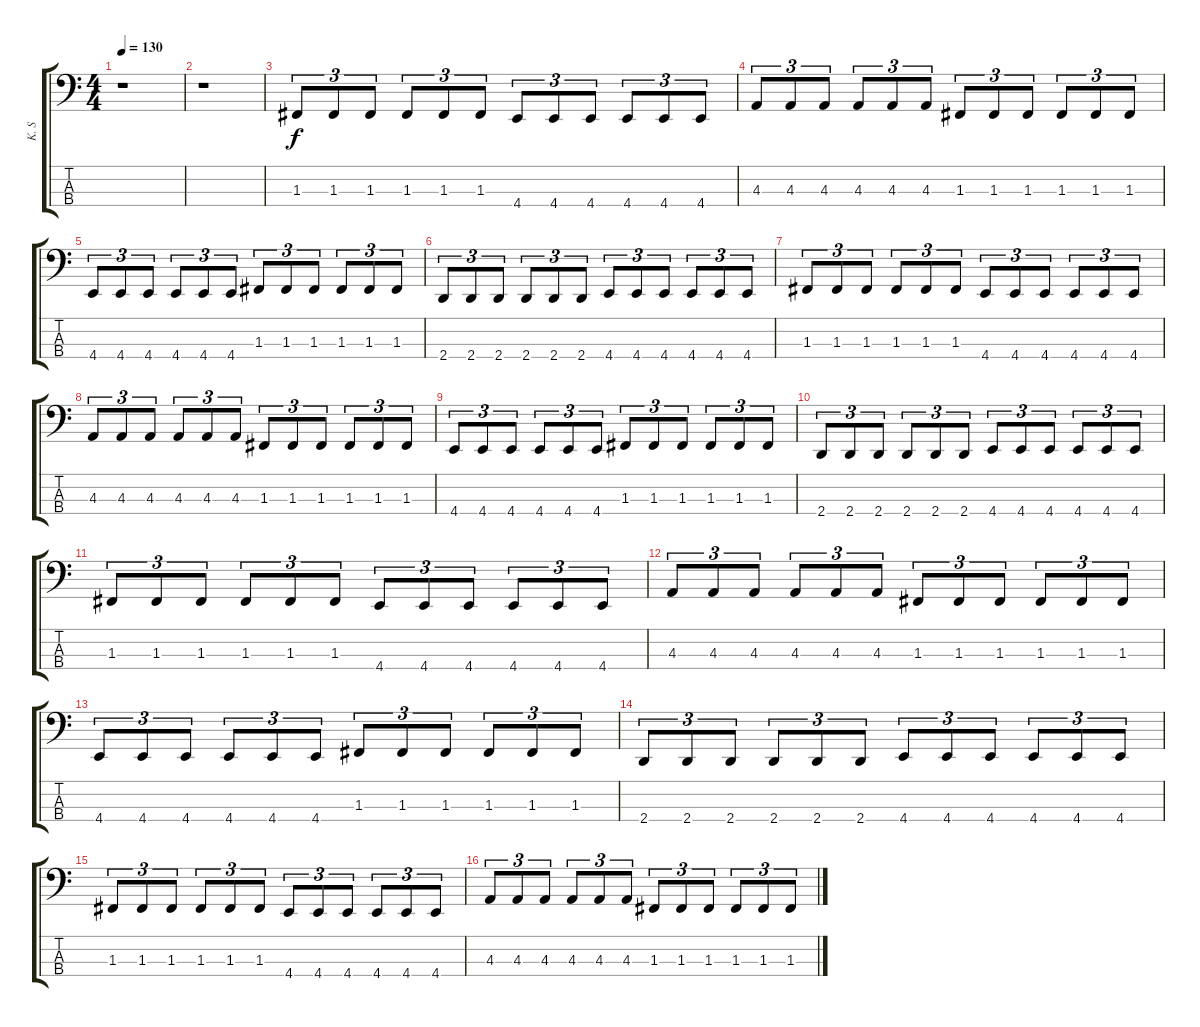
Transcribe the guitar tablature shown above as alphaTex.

\track ("      K. Sjolund (bass)" "      K. S") {instrument electricbassfinger}
\staff {score tabs}
\tuning (Eb2 Bb1 F1 C1) {hide}
\ts (4 4)
\tempo 130
\clef f4
\ks c
r.1{dy f} |
r.1 |
1.3.8{tu (3 2)} 1.3.8{tu (3 2)} 1.3.8{tu (3 2)} 1.3.8{tu (3 2)} 1.3.8{tu (3 2)} 1.3.8{tu (3 2)} 4.4.8{tu (3 2)} 4.4.8{tu (3 2)} 4.4.8{tu (3 2)} 4.4.8{tu (3 2)} 4.4.8{tu (3 2)} 4.4.8{tu (3 2)} |
4.3.8{tu (3 2)} 4.3.8{tu (3 2)} 4.3.8{tu (3 2)} 4.3.8{tu (3 2)} 4.3.8{tu (3 2)} 4.3.8{tu (3 2)} 1.3.8{tu (3 2)} 1.3.8{tu (3 2)} 1.3.8{tu (3 2)} 1.3.8{tu (3 2)} 1.3.8{tu (3 2)} 1.3.8{tu (3 2)} |
4.4.8{tu (3 2)} 4.4.8{tu (3 2)} 4.4.8{tu (3 2)} 4.4.8{tu (3 2)} 4.4.8{tu (3 2)} 4.4.8{tu (3 2)} 1.3.8{tu (3 2)} 1.3.8{tu (3 2)} 1.3.8{tu (3 2)} 1.3.8{tu (3 2)} 1.3.8{tu (3 2)} 1.3.8{tu (3 2)} |
2.4.8{tu (3 2)} 2.4.8{tu (3 2)} 2.4.8{tu (3 2)} 2.4.8{tu (3 2)} 2.4.8{tu (3 2)} 2.4.8{tu (3 2)} 4.4.8{tu (3 2)} 4.4.8{tu (3 2)} 4.4.8{tu (3 2)} 4.4.8{tu (3 2)} 4.4.8{tu (3 2)} 4.4.8{tu (3 2)} |
1.3.8{tu (3 2)} 1.3.8{tu (3 2)} 1.3.8{tu (3 2)} 1.3.8{tu (3 2)} 1.3.8{tu (3 2)} 1.3.8{tu (3 2)} 4.4.8{tu (3 2)} 4.4.8{tu (3 2)} 4.4.8{tu (3 2)} 4.4.8{tu (3 2)} 4.4.8{tu (3 2)} 4.4.8{tu (3 2)} |
4.3.8{tu (3 2)} 4.3.8{tu (3 2)} 4.3.8{tu (3 2)} 4.3.8{tu (3 2)} 4.3.8{tu (3 2)} 4.3.8{tu (3 2)} 1.3.8{tu (3 2)} 1.3.8{tu (3 2)} 1.3.8{tu (3 2)} 1.3.8{tu (3 2)} 1.3.8{tu (3 2)} 1.3.8{tu (3 2)} |
4.4.8{tu (3 2)} 4.4.8{tu (3 2)} 4.4.8{tu (3 2)} 4.4.8{tu (3 2)} 4.4.8{tu (3 2)} 4.4.8{tu (3 2)} 1.3.8{tu (3 2)} 1.3.8{tu (3 2)} 1.3.8{tu (3 2)} 1.3.8{tu (3 2)} 1.3.8{tu (3 2)} 1.3.8{tu (3 2)} |
2.4.8{tu (3 2)} 2.4.8{tu (3 2)} 2.4.8{tu (3 2)} 2.4.8{tu (3 2)} 2.4.8{tu (3 2)} 2.4.8{tu (3 2)} 4.4.8{tu (3 2)} 4.4.8{tu (3 2)} 4.4.8{tu (3 2)} 4.4.8{tu (3 2)} 4.4.8{tu (3 2)} 4.4.8{tu (3 2)} |
1.3.8{tu (3 2)} 1.3.8{tu (3 2)} 1.3.8{tu (3 2)} 1.3.8{tu (3 2)} 1.3.8{tu (3 2)} 1.3.8{tu (3 2)} 4.4.8{tu (3 2)} 4.4.8{tu (3 2)} 4.4.8{tu (3 2)} 4.4.8{tu (3 2)} 4.4.8{tu (3 2)} 4.4.8{tu (3 2)} |
4.3.8{tu (3 2)} 4.3.8{tu (3 2)} 4.3.8{tu (3 2)} 4.3.8{tu (3 2)} 4.3.8{tu (3 2)} 4.3.8{tu (3 2)} 1.3.8{tu (3 2)} 1.3.8{tu (3 2)} 1.3.8{tu (3 2)} 1.3.8{tu (3 2)} 1.3.8{tu (3 2)} 1.3.8{tu (3 2)} |
4.4.8{tu (3 2)} 4.4.8{tu (3 2)} 4.4.8{tu (3 2)} 4.4.8{tu (3 2)} 4.4.8{tu (3 2)} 4.4.8{tu (3 2)} 1.3.8{tu (3 2)} 1.3.8{tu (3 2)} 1.3.8{tu (3 2)} 1.3.8{tu (3 2)} 1.3.8{tu (3 2)} 1.3.8{tu (3 2)} |
2.4.8{tu (3 2)} 2.4.8{tu (3 2)} 2.4.8{tu (3 2)} 2.4.8{tu (3 2)} 2.4.8{tu (3 2)} 2.4.8{tu (3 2)} 4.4.8{tu (3 2)} 4.4.8{tu (3 2)} 4.4.8{tu (3 2)} 4.4.8{tu (3 2)} 4.4.8{tu (3 2)} 4.4.8{tu (3 2)} |
1.3.8{tu (3 2)} 1.3.8{tu (3 2)} 1.3.8{tu (3 2)} 1.3.8{tu (3 2)} 1.3.8{tu (3 2)} 1.3.8{tu (3 2)} 4.4.8{tu (3 2)} 4.4.8{tu (3 2)} 4.4.8{tu (3 2)} 4.4.8{tu (3 2)} 4.4.8{tu (3 2)} 4.4.8{tu (3 2)} |
4.3.8{tu (3 2)} 4.3.8{tu (3 2)} 4.3.8{tu (3 2)} 4.3.8{tu (3 2)} 4.3.8{tu (3 2)} 4.3.8{tu (3 2)} 1.3.8{tu (3 2)} 1.3.8{tu (3 2)} 1.3.8{tu (3 2)} 1.3.8{tu (3 2)} 1.3.8{tu (3 2)} 1.3.8{tu (3 2)}
